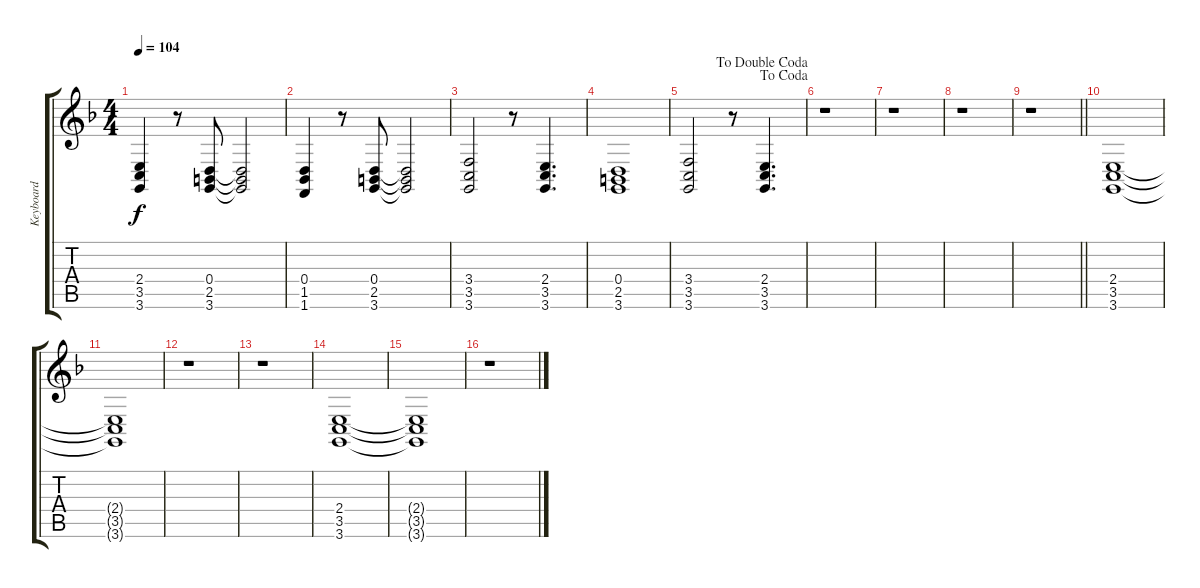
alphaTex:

\track ("Keyboard" "Keyboard") {instrument stringensemble1}
\staff {score tabs}
\tuning (E4 B3 G3 D3 A2 E2) {hide}
\ts (4 4)
\tempo 104
\clef g2
\ks f
(2.4 3.5 3.6).4{dy f} r.8 (0.4 2.5 3.6).8 (0.4{t} 2.5{t} 3.6{t}).2 |
(0.4 1.5 1.6).4 r.8 (0.4 2.5 3.6).8 (0.4{t} 2.5{t} 3.6{t}).2 |
(3.4 3.5 3.6).2 r.8 (2.4 3.5 3.6).4{d} |
(0.4 2.5 3.6).1 |
\jump dacoda
\jump dadoublecoda
(3.4 3.5 3.6).2 r.8 (2.4 3.5 3.6).4{d} |
r.1 |
r.1 |
r.1 |
\barLineRight lightlight
r.1 |
(2.4 3.5 3.6).1 |
(2.4{t} 3.5{t} 3.6{t}).1 |
r.1 |
r.1 |
(2.4 3.5 3.6).1 |
(2.4{t} 3.5{t} 3.6{t}).1 |
r.1
